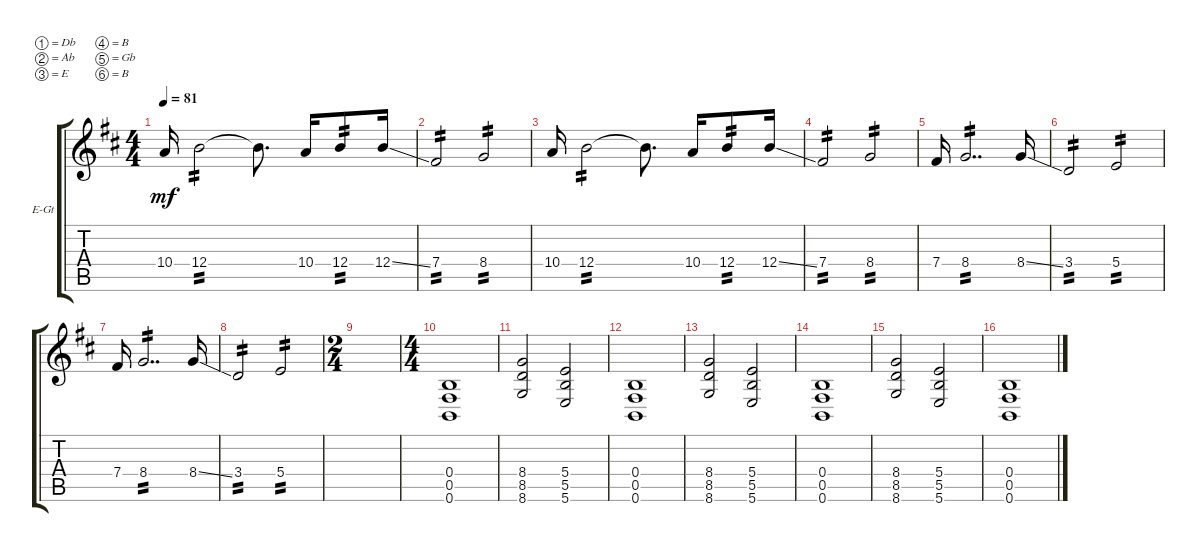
\defaultSystemsLayout 4
\bracketExtendMode groupsimilarinstruments
\firstSystemTrackNameOrientation horizontal
\otherSystemsTrackNameOrientation horizontal
\track ("Electric Guitar" "E-Gt") {instrument distortionguitar}
\staff {score tabs}
\tuning (Db4 Ab3 E3 B2 Gb2 B1)
\ts (4 4)
\scale
0.617477
\tempo 81
\accidentals auto
\clef g2
\ottava regular
\simile none
\scale
0.485477
\ks bminor
10.4.16{dy mf instrument distortionguitar} 12.4.2{tp 2} 12.4{t}.8{d} 10.4.16 12.4.8{tp 2} 12.4{ss}.16 |
\scale
0.382345
\scale
0.257261 7.4.2{tp 2} 8.4.2{tp 2} |
\scale
0.552721
\scale
0.257261 10.4.16 12.4.2{tp 2} 12.4{t}.8{d} 10.4.16 12.4.8{tp 2} 12.4{ss}.16 |
\scale
0.447256
\scale
0.333333 7.4.2{tp 2} 8.4.2{tp 2} |
\scale
0.532537
\scale
0.333333 7.4.16 8.4.2{dd tp 2} 8.4{ss}.16 |
\scale
0.46749
\scale
0.333333 3.4.2{tp 2} 5.4.2{tp 2} |
\scale
0.419768
\scale
0.257261 7.4.16 8.4.2{dd tp 2} 8.4{ss}.16 |
\scale
0.292215
\scale
0.257261 3.4.2{tp 2} 5.4.2{tp 2} |
\ts (2 4)
\scale
0.288763
\scale
0.485477 |
\ts (4 4)
(0.6 0.5 0.4).1 |
(8.6 8.5 8.4).2 (5.6 5.5 5.4).2 |
(0.6 0.5 0.4).1 |
(8.6 8.5 8.4).2 (5.6 5.5 5.4).2 |
(0.6 0.5 0.4).1 |
(8.6 8.5 8.4).2 (5.6 5.5 5.4).2 |
(0.6 0.5 0.4).1
